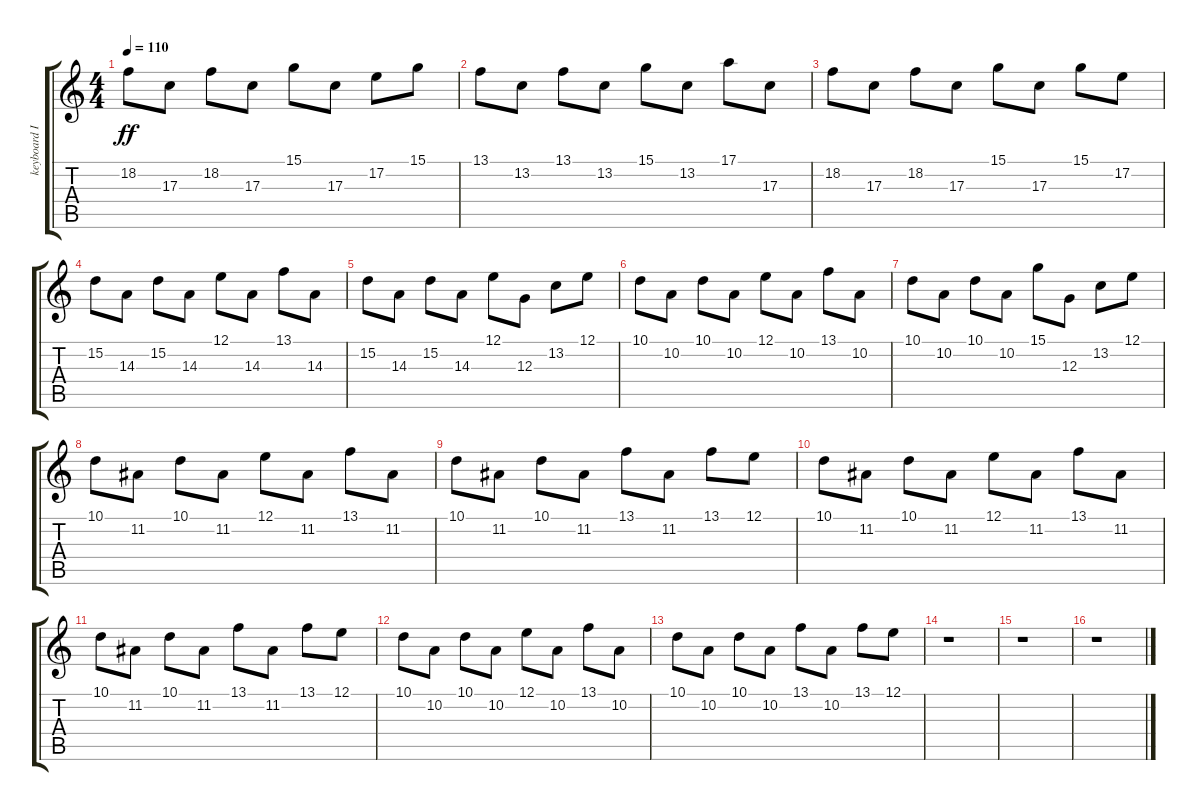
\track ("keyboard I" "keyboard I") {instrument fx5brightness}
\staff {score tabs}
\tuning (E4 B3 G3 D3 A2 E2) {hide}
\ts (4 4)
\tempo 110
\clef g2
\ks c
18.2.8{dy ff} 17.3.8 18.2.8 17.3.8 15.1.8 17.3.8 17.2.8 15.1.8 |
13.1.8 13.2.8 13.1.8 13.2.8 15.1.8 13.2.8 17.1.8 17.3.8 |
18.2.8 17.3.8 18.2.8 17.3.8 15.1.8 17.3.8 15.1.8 17.2.8 |
15.2.8 14.3.8 15.2.8 14.3.8 12.1.8 14.3.8 13.1.8 14.3.8 |
15.2.8 14.3.8 15.2.8 14.3.8 12.1.8 12.3.8 13.2.8 12.1.8 |
10.1.8 10.2.8 10.1.8 10.2.8 12.1.8 10.2.8 13.1.8 10.2.8 |
10.1.8 10.2.8 10.1.8 10.2.8 15.1.8 12.3.8 13.2.8 12.1.8 |
10.1.8 11.2.8 10.1.8 11.2.8 12.1.8 11.2.8 13.1.8 11.2.8 |
10.1.8 11.2.8 10.1.8 11.2.8 13.1.8 11.2.8 13.1.8 12.1.8 |
10.1.8 11.2.8 10.1.8 11.2.8 12.1.8 11.2.8 13.1.8 11.2.8 |
10.1.8 11.2.8 10.1.8 11.2.8 13.1.8 11.2.8 13.1.8 12.1.8 |
10.1.8 10.2.8 10.1.8 10.2.8 12.1.8 10.2.8 13.1.8 10.2.8 |
10.1.8 10.2.8 10.1.8 10.2.8 13.1.8 10.2.8 13.1.8 12.1.8 |
r.1 |
r.1 |
r.1
